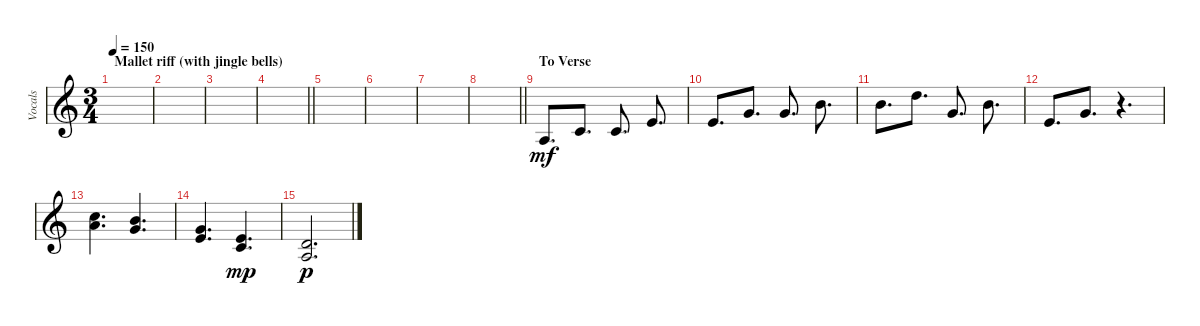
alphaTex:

\track ("Vocals" "Vocals") {instrument pad4choir}
\staff {score}
\tuning (E4 B3 G3 D3 A2 E2) {hide}
\ts (3 4)
\section ("" "Mallet riff (with jingle bells)")
\tempo 150
\clef g2
\ks c
|
|
|
\barLineRight lightlight
|
|
|
|
\barLineRight lightlight
|
\section ("" "To Verse")
2.3.8{d dy mf} 5.3.8{d} 5.3.8{d} 9.3.8{d} |
9.3.8{d} 12.3.8{d} 12.3.8{d} 16.3.8{d} |
16.3.8{d} 19.3.8{d} 12.3.8{d} 16.3.8{d} |
9.3.8{d} 12.3.8{d} r.4{d} |
(13.2 14.3).4{d} (12.2 12.3).4{d} |
(8.2 9.3).4{d} (5.2 5.3).4{d dy mp} |
(3.2 2.3).2{d dy p}
